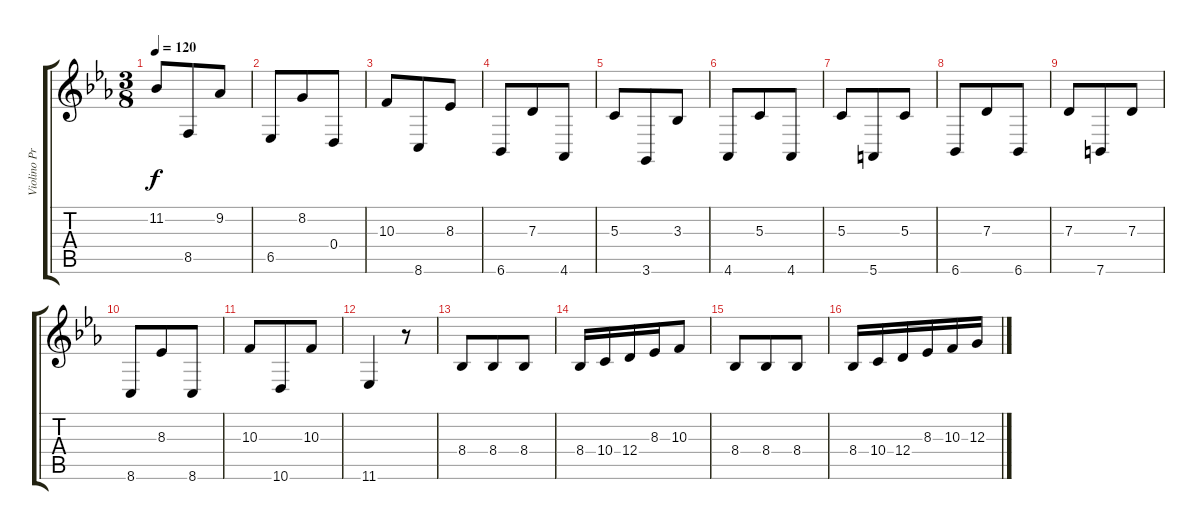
\track ("Violino Principale" "Violino Pr") {instrument violin}
\staff {score tabs}
\tuning (E4 B3 G3 D3 A2 E2) {hide}
\ts (3 8)
\tempo 120
\clef g2
\ks eb
11.2.8{dy f} 8.5.8 9.2.8 |
6.5.8 8.2.8 0.4.8 |
10.3.8 8.6.8 8.3.8 |
6.6.8 7.3.8 4.6.8 |
5.3.8 3.6.8 3.3.8 |
4.6.8 5.3.8 4.6.8 |
5.3.8 5.6.8 5.3.8 |
6.6.8 7.3.8 6.6.8 |
7.3.8 7.6.8 7.3.8 |
8.6.8 8.3.8 8.6.8 |
10.3.8 10.6.8 10.3.8 |
11.6.4 r.8 |
8.4.8 8.4.8 8.4.8 |
8.4.16 10.4.16 12.4.16 8.3.16 10.3.8 |
8.4.8 8.4.8 8.4.8 |
8.4.16 10.4.16 12.4.16 8.3.16 10.3.16 12.3.16
